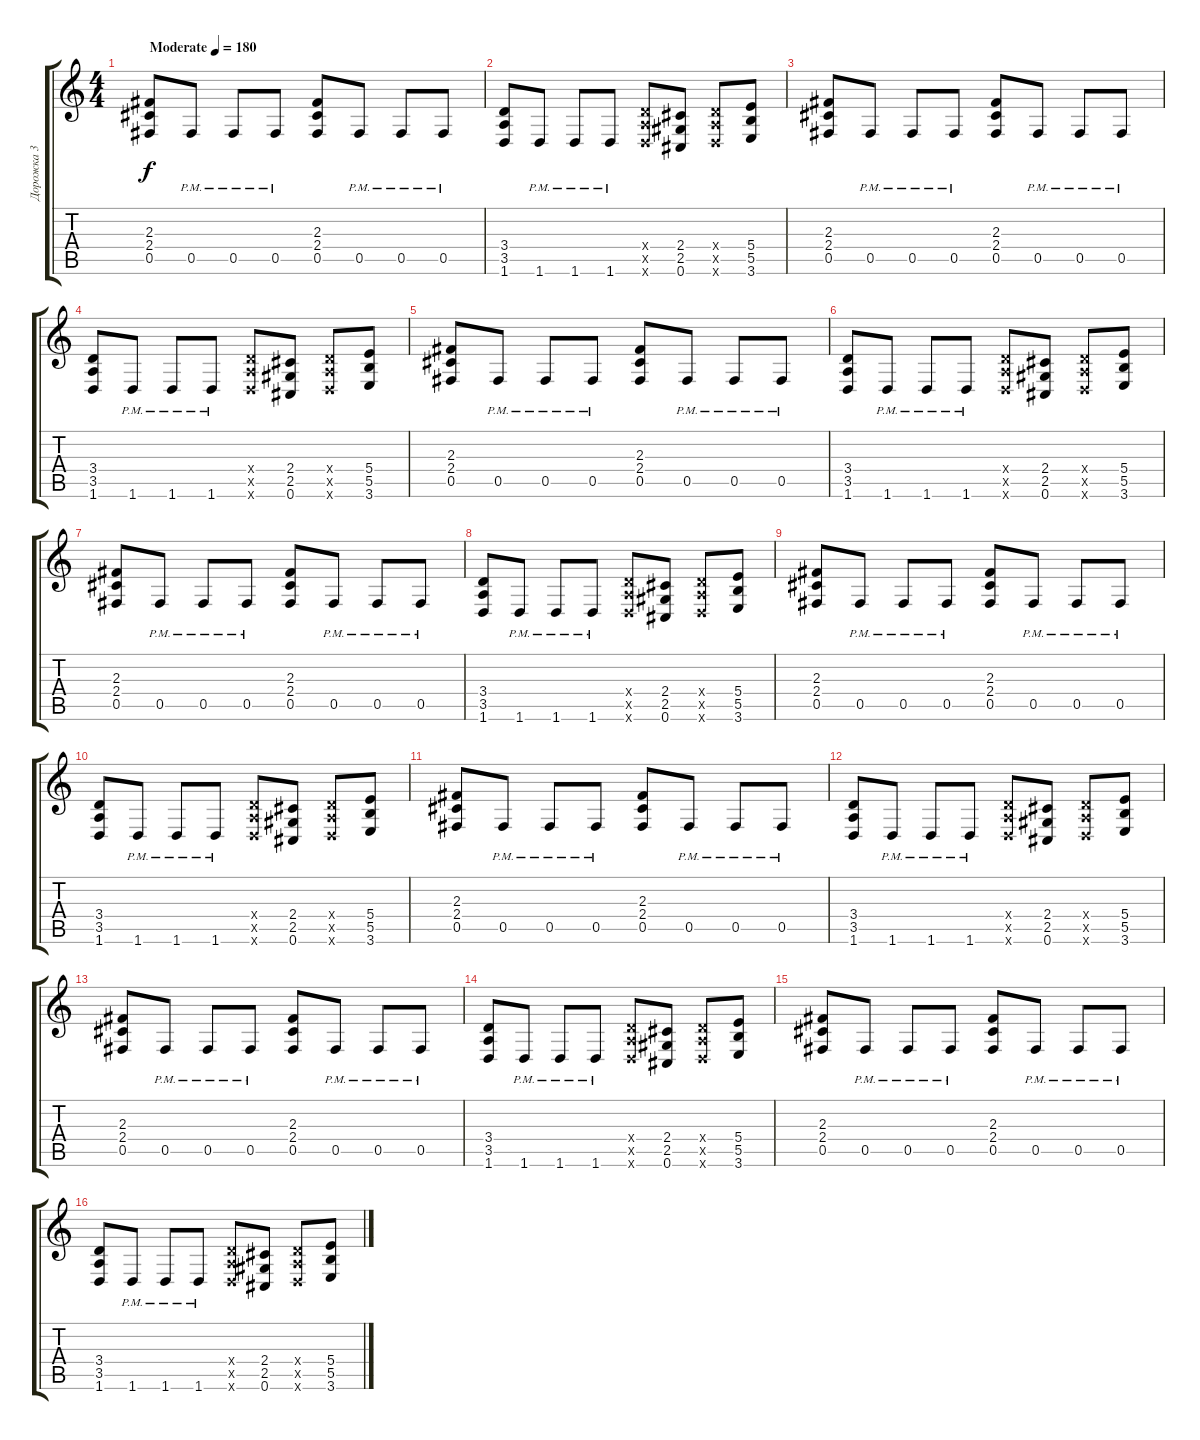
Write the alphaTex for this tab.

\track ("Дорожка 3" "Дорожка 3") {instrument overdrivenguitar}
\staff {score tabs}
\tuning (Db4 Ab3 E3 B2 Gb2 Db2) {hide}
\ts (4 4)
\tempo (180 "Moderate")
\clef g2
\ks c
(2.3 2.4 0.5).8{dy f instrument overdrivenguitar} 0.5{pm}.8 0.5{pm}.8 0.5{pm}.8 (2.3 2.4 0.5).8 0.5{pm}.8 0.5{pm}.8 0.5{pm}.8 |
(3.4 3.5 1.6).8 1.6{pm}.8 1.6{pm}.8 1.6{pm}.8 (3.4{x} 3.5{x} 1.6{x}).8 (2.4 2.5 0.6).8 (3.4{x} 3.5{x} 1.6{x}).8 (5.4 5.5 3.6).8 |
(2.3 2.4 0.5).8 0.5{pm}.8 0.5{pm}.8 0.5{pm}.8 (2.3 2.4 0.5).8 0.5{pm}.8 0.5{pm}.8 0.5{pm}.8 |
(3.4 3.5 1.6).8 1.6{pm}.8 1.6{pm}.8 1.6{pm}.8 (3.4{x} 3.5{x} 1.6{x}).8 (2.4 2.5 0.6).8 (3.4{x} 3.5{x} 1.6{x}).8 (5.4 5.5 3.6).8 |
(2.3 2.4 0.5).8 0.5{pm}.8 0.5{pm}.8 0.5{pm}.8 (2.3 2.4 0.5).8 0.5{pm}.8 0.5{pm}.8 0.5{pm}.8 |
(3.4 3.5 1.6).8 1.6{pm}.8 1.6{pm}.8 1.6{pm}.8 (3.4{x} 3.5{x} 1.6{x}).8 (2.4 2.5 0.6).8 (3.4{x} 3.5{x} 1.6{x}).8 (5.4 5.5 3.6).8 |
(2.3 2.4 0.5).8 0.5{pm}.8 0.5{pm}.8 0.5{pm}.8 (2.3 2.4 0.5).8 0.5{pm}.8 0.5{pm}.8 0.5{pm}.8 |
(3.4 3.5 1.6).8 1.6{pm}.8 1.6{pm}.8 1.6{pm}.8 (3.4{x} 3.5{x} 1.6{x}).8 (2.4 2.5 0.6).8 (3.4{x} 3.5{x} 1.6{x}).8 (5.4 5.5 3.6).8 |
(2.3 2.4 0.5).8 0.5{pm}.8 0.5{pm}.8 0.5{pm}.8 (2.3 2.4 0.5).8 0.5{pm}.8 0.5{pm}.8 0.5{pm}.8 |
(3.4 3.5 1.6).8 1.6{pm}.8 1.6{pm}.8 1.6{pm}.8 (3.4{x} 3.5{x} 1.6{x}).8 (2.4 2.5 0.6).8 (3.4{x} 3.5{x} 1.6{x}).8 (5.4 5.5 3.6).8 |
(2.3 2.4 0.5).8 0.5{pm}.8 0.5{pm}.8 0.5{pm}.8 (2.3 2.4 0.5).8 0.5{pm}.8 0.5{pm}.8 0.5{pm}.8 |
(3.4 3.5 1.6).8 1.6{pm}.8 1.6{pm}.8 1.6{pm}.8 (3.4{x} 3.5{x} 1.6{x}).8 (2.4 2.5 0.6).8 (3.4{x} 3.5{x} 1.6{x}).8 (5.4 5.5 3.6).8 |
(2.3 2.4 0.5).8 0.5{pm}.8 0.5{pm}.8 0.5{pm}.8 (2.3 2.4 0.5).8 0.5{pm}.8 0.5{pm}.8 0.5{pm}.8 |
(3.4 3.5 1.6).8 1.6{pm}.8 1.6{pm}.8 1.6{pm}.8 (3.4{x} 3.5{x} 1.6{x}).8 (2.4 2.5 0.6).8 (3.4{x} 3.5{x} 1.6{x}).8 (5.4 5.5 3.6).8 |
(2.3 2.4 0.5).8 0.5{pm}.8 0.5{pm}.8 0.5{pm}.8 (2.3 2.4 0.5).8 0.5{pm}.8 0.5{pm}.8 0.5{pm}.8 |
(3.4 3.5 1.6).8 1.6{pm}.8 1.6{pm}.8 1.6{pm}.8 (3.4{x} 3.5{x} 1.6{x}).8 (2.4 2.5 0.6).8 (3.4{x} 3.5{x} 1.6{x}).8 (5.4 5.5 3.6).8
